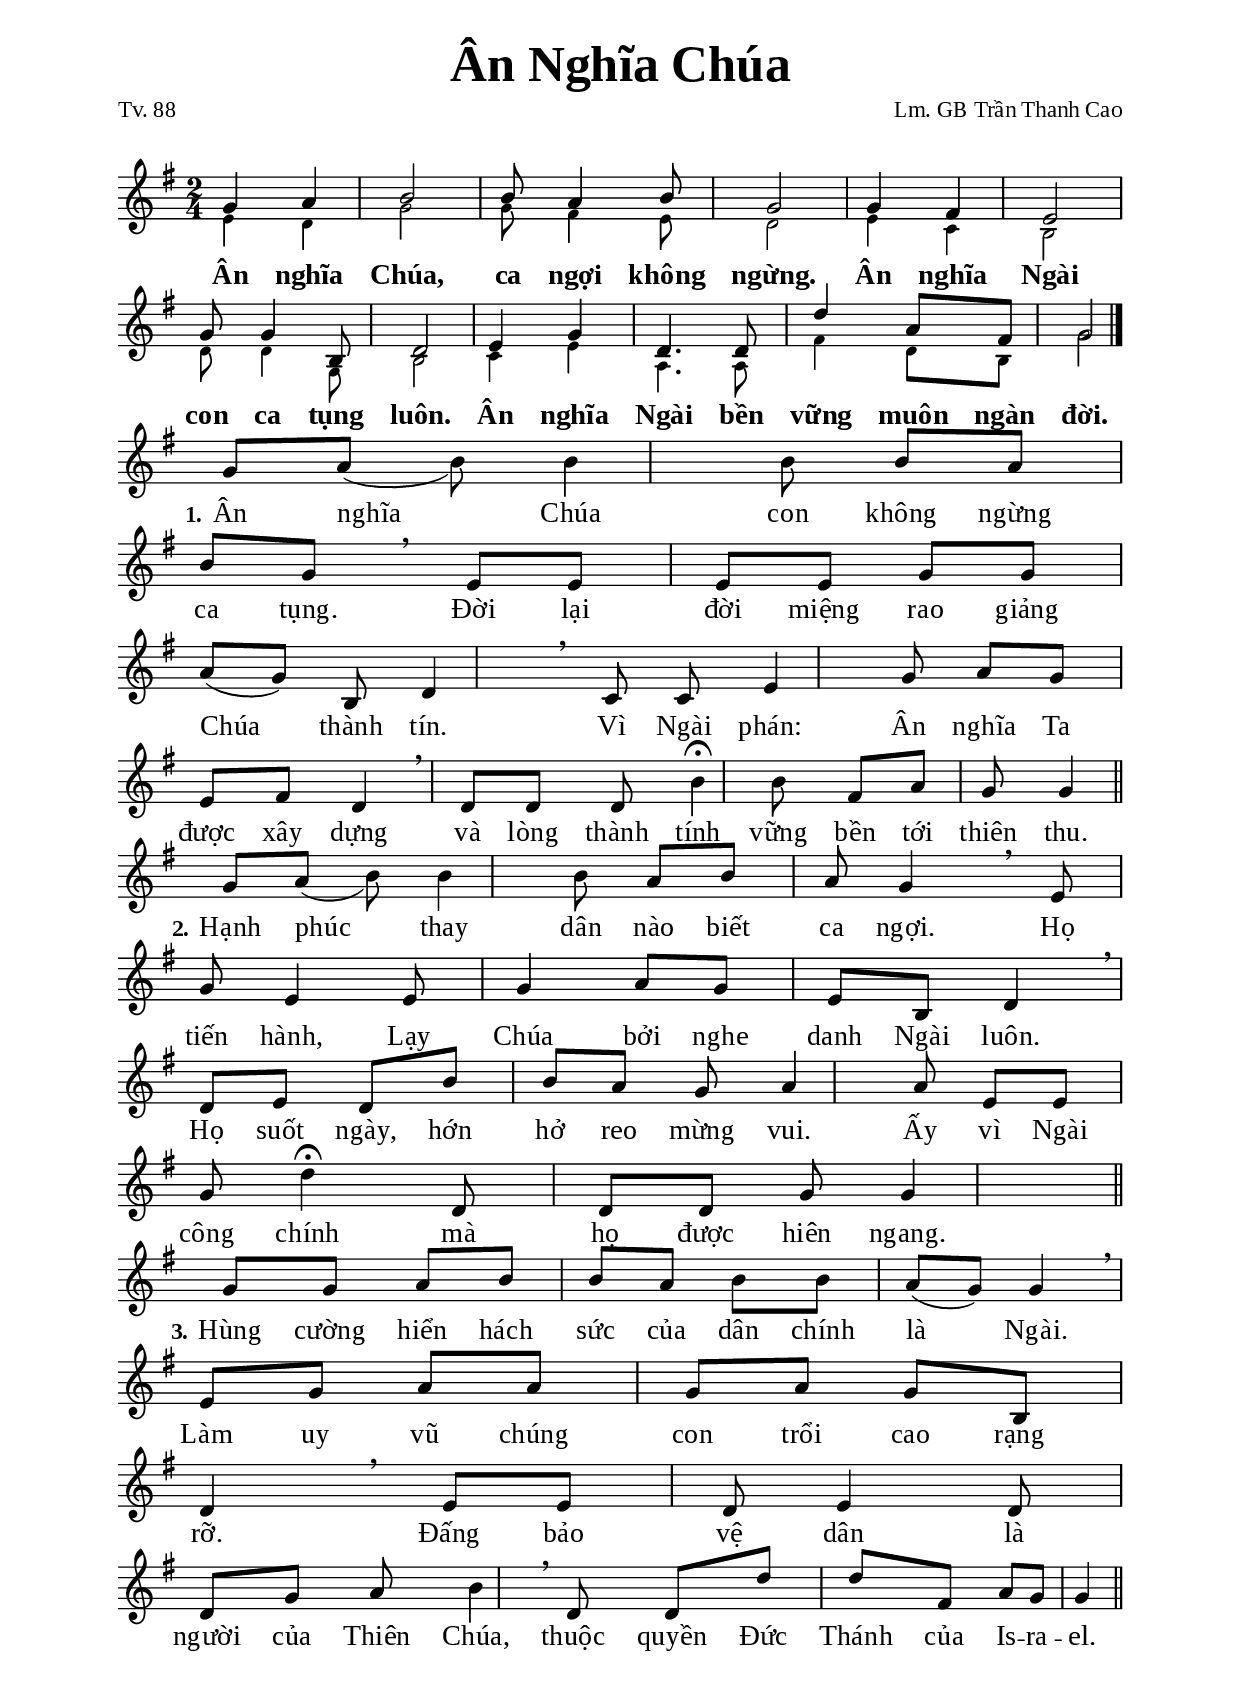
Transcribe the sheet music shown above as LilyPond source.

% Cài đặt chung
\version "2.22.1"
\include "english.ly"

\header {
  title = \markup { \fontsize #3 "Ân Nghĩa Chúa" }
  poet = "Tv. 88"
  composer = "Lm. GB Trần Thanh Cao"
  arranger = " "
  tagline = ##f
}

\paper {
  #(set-paper-size "a4")
  top-margin = 10\mm
  bottom-margin = 10\mm
  left-margin = 20\mm
  right-margin = 20\mm
  indent = #0
  #(define fonts
    (make-pango-font-tree
      "Liberation Serif"
      "Liberation Serif"
      "Liberation Serif"
      (/ 20 20)))
  page-count = #1
  system-system-spacing = #'((basic-distance . 13))
  score-system-spacing = #'((basic-distance . 12))
}

% Nhạc điệp khúc
nhacDiepKhucSop= \relative c'' {
  g4 a |
  b2 |
  b8 a4 b8 |
  g2 |
  g4 fs |
  e2 |
  g8 g4 b,8 |
  d2 |
  e4 g |
  d4. d8 |
  d'4 a8 fs |
  g2 \bar "|."
}

nhacDiepKhucBass= \relative c' {
  e4 d |
  g2 |
  g8 fs4 e8 |
  d2 |
  e4 c |
  b2 |
  d8 d4 g,8 |
  b2 |
  c4 e |
  a,4. a8 |
  fs'4 d8 b |
  g'2
}

% Nhạc phiên khúc
nhacPhienKhucMot = \relative c'' {
  g8 a _(b) b4 b8 b a b g \breathe
  e e e e g g a (g) b, d4 \breathe
  c8 c e4 g8 a g e fs d4 \breathe
  d8 d d b'4 \fermata b8 fs a g g4 \bar "||"
}

nhacPhienKhucHai = \relative c'' {
  g8 a _(b) b4 b8 a b a g4 \breathe
  e8 g e4 e8 g4 a8 g e b d4 \breathe
  d8 e d b' b a g a4 a8 e e g d'4 \fermata
  d,8 d d g g4 \bar "||"
}

nhacPhienKhucBa = \relative c'' {
  g8 g a b b a b b a (g) g4 \breathe
  e8 g a a g a g b, d4 \breathe
  e8 e d e4 d8 d g a b4 \breathe
  d,8 d d' d fs, a g g4 \bar "||"
}

% Lời điệp khúc
loiDiepKhuc = \lyricmode {
  Ân nghĩa Chúa, ca ngợi không ngừng.
  Ân nghĩa Ngài con ca tụng luôn.
  Ân nghĩa Ngài bền vững muôn ngàn đời.
}

% Lời phiên khúc
loiPhienKhucMot = \lyricmode {
  \set stanza = #"1."
  Ân nghĩa Chúa con không ngừng ca tụng.
  Đời lại đời miệng rao giảng Chúa thành tín.
  Vì Ngài phán: Ân nghĩa Ta được xây dựng
  và lòng thành tính vững bền tới thiên thu.
}

loiPhienKhucHai = \lyricmode {
  \set stanza = #"2."
  Hạnh phúc thay dân nào biết ca ngợi.
  Họ tiến hành, Lạy Chúa bởi nghe danh Ngài luôn.
  Họ suốt ngày, hớn hở reo mừng vui.
  Ấy vì Ngài công chính mà họ được hiên ngang.
}

loiPhienKhucBa = \lyricmode {
  \set stanza = #"3."
  Hùng cường hiển hách sức của dân chính là Ngài.
  Làm uy vũ chúng con trổi cao rạng rỡ.
  Đấng bảo vệ dân là người của Thiên Chúa,
  thuộc quyền Đức Thánh của Is -- ra -- el.
}


% Dàn trang
\score {
  \new ChoirStaff <<
    \new Staff = diepKhuc \with {
        \consists "Merge_rests_engraver"
        %\magnifyStaff #(magstep +1)
      }
      <<
      \new Voice = beSop {
        \voiceOne \key g \major \time 2/4 \nhacDiepKhucSop
      }
      \new Voice = beBas {
        \override NoteHead.font-size = #-2
        \voiceTwo \key g \major \time 2/4 \nhacDiepKhucBass
      }
    >>
    \new Lyrics \lyricsto beSop \loiDiepKhuc
  >>
  \layout {
    \override Lyrics.LyricText.font-series = #'bold
    \override Lyrics.LyricText.font-size = #+2
    \override Lyrics.LyricSpace.minimum-distance = #2.5
    \override Score.BarNumber.break-visibility = ##(#f #f #f)
    \override Score.SpacingSpanner.uniform-stretching = ##t
  }
}

\score {
  \new ChoirStaff <<
    \new Staff = phienKhuc \with {
        %\magnifyStaff #(magstep +1)
      }
      <<
      \new Voice = beSop {
        \key g \major \time 2/4 \nhacPhienKhucMot
      }
    >>
    \new Lyrics \lyricsto beSop \loiPhienKhucMot
  >>
  \layout {
    \override Staff.TimeSignature.transparent = ##t
    \override Lyrics.LyricText.font-size = #+2
    \override Lyrics.LyricSpace.minimum-distance = #2.5
    \override Score.BarNumber.break-visibility = ##(#f #f #f)
    \override Score.SpacingSpanner.uniform-stretching = ##t
    \set Score.barAlways = ##t
    \set Score.defaultBarType = ""
  }
}

\score {
  \new ChoirStaff <<
    \new Staff = phienKhuc \with {
        %\magnifyStaff #(magstep +1)
      }
      <<
      \new Voice = beSop {
        \key g \major \time 2/4 \nhacPhienKhucHai
      }
    >>
    \new Lyrics \lyricsto beSop \loiPhienKhucHai
  >>
  \layout {
    \override Staff.TimeSignature.transparent = ##t
    \override Lyrics.LyricText.font-size = #+2
    \override Lyrics.LyricSpace.minimum-distance = #3
    \override Score.BarNumber.break-visibility = ##(#f #f #f)
    \override Score.SpacingSpanner.uniform-stretching = ##t
    \set Score.barAlways = ##t
    \set Score.defaultBarType = ""
  }
}

\score {
  \new ChoirStaff <<
    \new Staff = phienKhuc \with {
        %\magnifyStaff #(magstep +1)
      }
      <<
      \new Voice = beSop {
        \key g \major \time 2/4 \nhacPhienKhucBa
      }
    >>
    \new Lyrics \lyricsto beSop \loiPhienKhucBa
  >>
  \layout {
    \override Staff.TimeSignature.transparent = ##t
    \override Lyrics.LyricText.font-size = #+2
    \override Lyrics.LyricSpace.minimum-distance = #3
    \override Score.BarNumber.break-visibility = ##(#f #f #f)
    \override Score.SpacingSpanner.uniform-stretching = ##t
    \set Score.barAlways = ##t
    \set Score.defaultBarType = ""
  }
}
